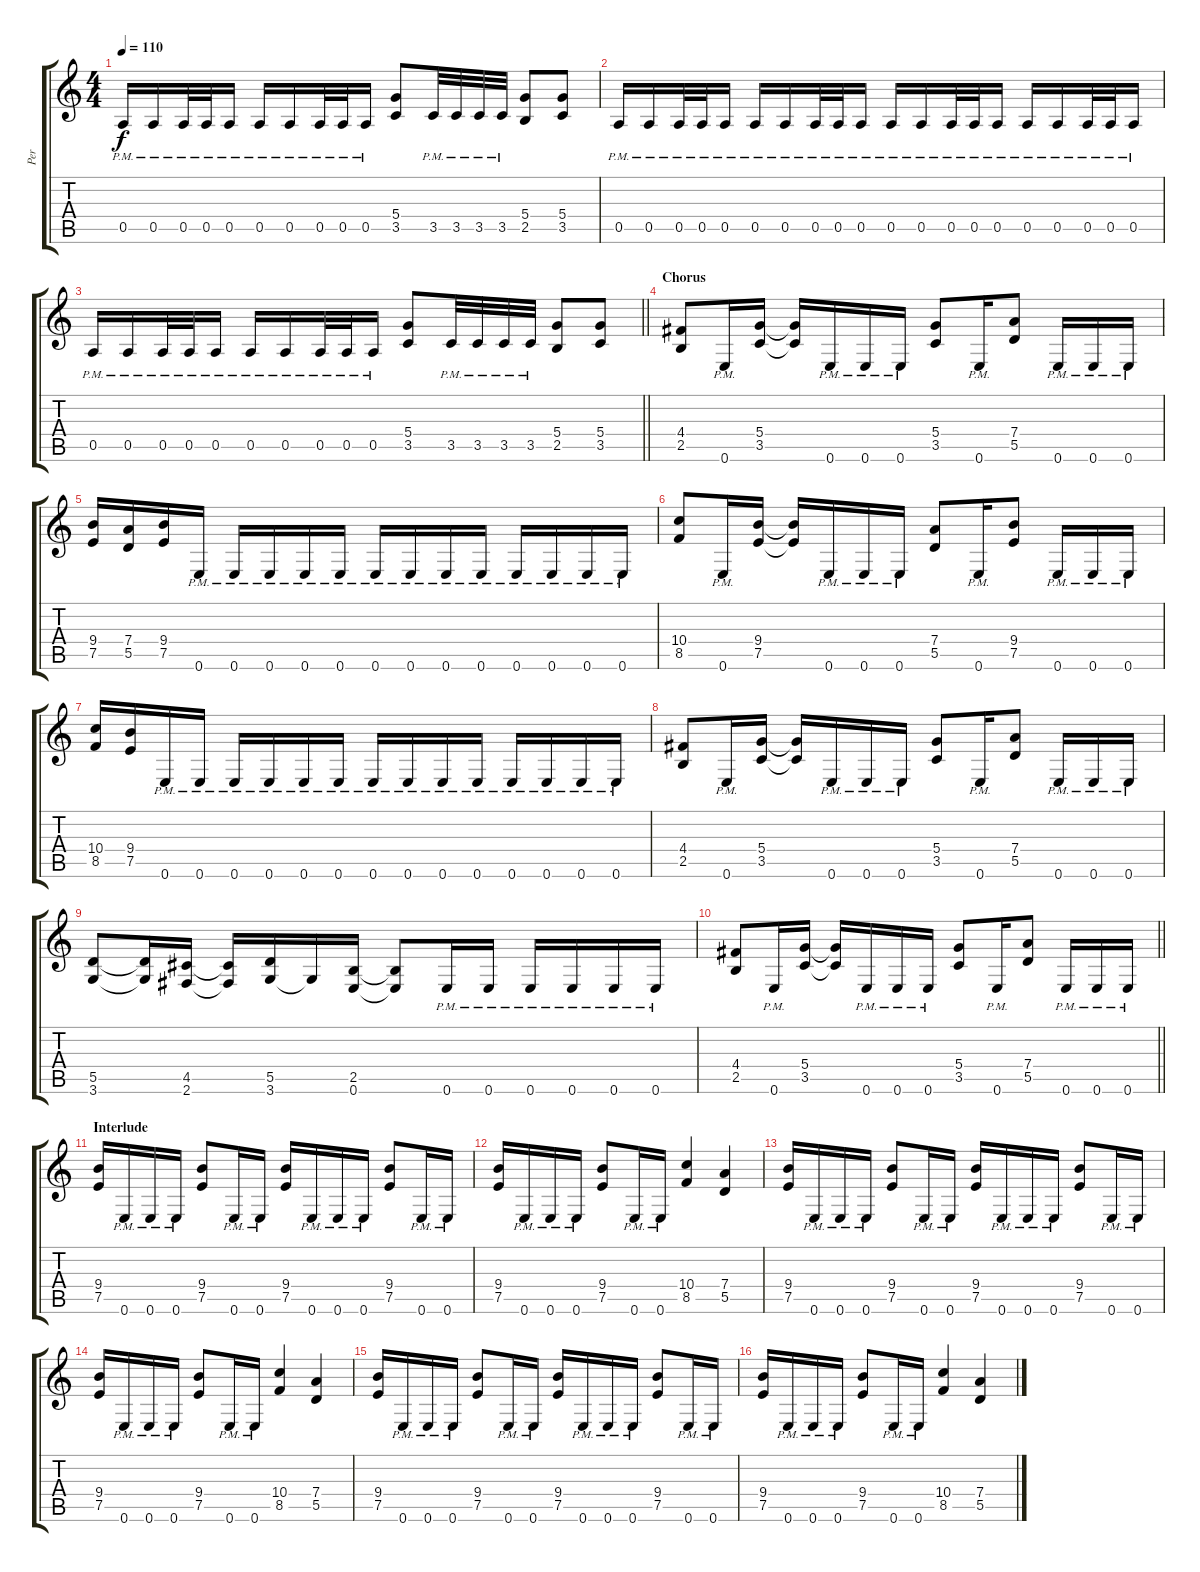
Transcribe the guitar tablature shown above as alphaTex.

\track ("Per" "Per") {instrument distortionguitar}
\staff {score tabs}
\tuning (E4 B3 G3 D3 A2 E2) {hide}
\ts (4 4)
\tempo 110
\clef g2
\ks c
0.5{pm}.16{dy f} 0.5{pm}.16 0.5{pm}.32 0.5{pm}.32 0.5{pm}.16 0.5{pm}.16 0.5{pm}.16 0.5{pm}.32 0.5{pm}.32 0.5{pm}.16 (5.4 3.5).8 3.5{pm}.32 3.5{pm}.32 3.5{pm}.32 3.5{pm}.32 (5.4 2.5).8 (5.4 3.5).8 |
0.5{pm}.16 0.5{pm}.16 0.5{pm}.32 0.5{pm}.32 0.5{pm}.16 0.5{pm}.16 0.5{pm}.16 0.5{pm}.32 0.5{pm}.32 0.5{pm}.16 0.5{pm}.16 0.5{pm}.16 0.5{pm}.32 0.5{pm}.32 0.5{pm}.16 0.5{pm}.16 0.5{pm}.16 0.5{pm}.32 0.5{pm}.32 0.5{pm}.16 |
\barLineRight lightlight
0.5{pm}.16 0.5{pm}.16 0.5{pm}.32 0.5{pm}.32 0.5{pm}.16 0.5{pm}.16 0.5{pm}.16 0.5{pm}.32 0.5{pm}.32 0.5{pm}.16 (5.4 3.5).8 3.5{pm}.32 3.5{pm}.32 3.5{pm}.32 3.5{pm}.32 (5.4 2.5).8 (5.4 3.5).8 |
\section ("" "Chorus")
(4.4 2.5).8 0.6{pm}.16 (5.4 3.5).16 (5.4{t} 3.5{t}).16 0.6{pm}.16 0.6{pm}.16 0.6{pm}.16 (5.4 3.5).8 0.6{pm}.16 (7.4 5.5).8 0.6{pm}.16 0.6{pm}.16 0.6{pm}.16 |
(9.4 7.5).16 (7.4 5.5).16 (9.4 7.5).16 0.6{pm}.16 0.6{pm}.16 0.6{pm}.16 0.6{pm}.16 0.6{pm}.16 0.6{pm}.16 0.6{pm}.16 0.6{pm}.16 0.6{pm}.16 0.6{pm}.16 0.6{pm}.16 0.6{pm}.16 0.6{pm}.16 |
(10.4 8.5).8 0.6{pm}.16 (9.4 7.5).16 (9.4{t} 7.5{t}).16 0.6{pm}.16 0.6{pm}.16 0.6{pm}.16 (7.4 5.5).8 0.6{pm}.16 (9.4 7.5).8 0.6{pm}.16 0.6{pm}.16 0.6{pm}.16 |
(10.4 8.5).16 (9.4 7.5).16 0.6{pm}.16 0.6{pm}.16 0.6{pm}.16 0.6{pm}.16 0.6{pm}.16 0.6{pm}.16 0.6{pm}.16 0.6{pm}.16 0.6{pm}.16 0.6{pm}.16 0.6{pm}.16 0.6{pm}.16 0.6{pm}.16 0.6{pm}.16 |
(4.4 2.5).8 0.6{pm}.16 (5.4 3.5).16 (5.4{t} 3.5{t}).16 0.6{pm}.16 0.6{pm}.16 0.6{pm}.16 (5.4 3.5).8 0.6{pm}.16 (7.4 5.5).8 0.6{pm}.16 0.6{pm}.16 0.6{pm}.16 |
(5.5 3.6).8 (5.5{t} 3.6{t}).16 (4.5 2.6).16 (4.5{t} 2.6{t}).16 (5.5 3.6).16 3.6{t}.16 (2.5 0.6).16 (2.5{t} 0.6{t}).8 0.6{pm}.16 0.6{pm}.16 0.6{pm}.16 0.6{pm}.16 0.6{pm}.16 0.6{pm}.16 |
\barLineRight lightlight
(4.4 2.5).8 0.6{pm}.16 (5.4 3.5).16 (5.4{t} 3.5{t}).16 0.6{pm}.16 0.6{pm}.16 0.6{pm}.16 (5.4 3.5).8 0.6{pm}.16 (7.4 5.5).8 0.6{pm}.16 0.6{pm}.16 0.6{pm}.16 |
\section ("" "Interlude")
(9.4 7.5).16 0.6{pm}.16 0.6{pm}.16 0.6{pm}.16 (9.4 7.5).8 0.6{pm}.16 0.6{pm}.16 (9.4 7.5).16 0.6{pm}.16 0.6{pm}.16 0.6{pm}.16 (9.4 7.5).8 0.6{pm}.16 0.6{pm}.16 |
(9.4 7.5).16 0.6{pm}.16 0.6{pm}.16 0.6{pm}.16 (9.4 7.5).8 0.6{pm}.16 0.6{pm}.16 (10.4 8.5).4 (7.4 5.5).4 |
(9.4 7.5).16 0.6{pm}.16 0.6{pm}.16 0.6{pm}.16 (9.4 7.5).8 0.6{pm}.16 0.6{pm}.16 (9.4 7.5).16 0.6{pm}.16 0.6{pm}.16 0.6{pm}.16 (9.4 7.5).8 0.6{pm}.16 0.6{pm}.16 |
(9.4 7.5).16 0.6{pm}.16 0.6{pm}.16 0.6{pm}.16 (9.4 7.5).8 0.6{pm}.16 0.6{pm}.16 (10.4 8.5).4 (7.4 5.5).4 |
(9.4 7.5).16 0.6{pm}.16 0.6{pm}.16 0.6{pm}.16 (9.4 7.5).8 0.6{pm}.16 0.6{pm}.16 (9.4 7.5).16 0.6{pm}.16 0.6{pm}.16 0.6{pm}.16 (9.4 7.5).8 0.6{pm}.16 0.6{pm}.16 |
(9.4 7.5).16 0.6{pm}.16 0.6{pm}.16 0.6{pm}.16 (9.4 7.5).8 0.6{pm}.16 0.6{pm}.16 (10.4 8.5).4 (7.4 5.5).4
